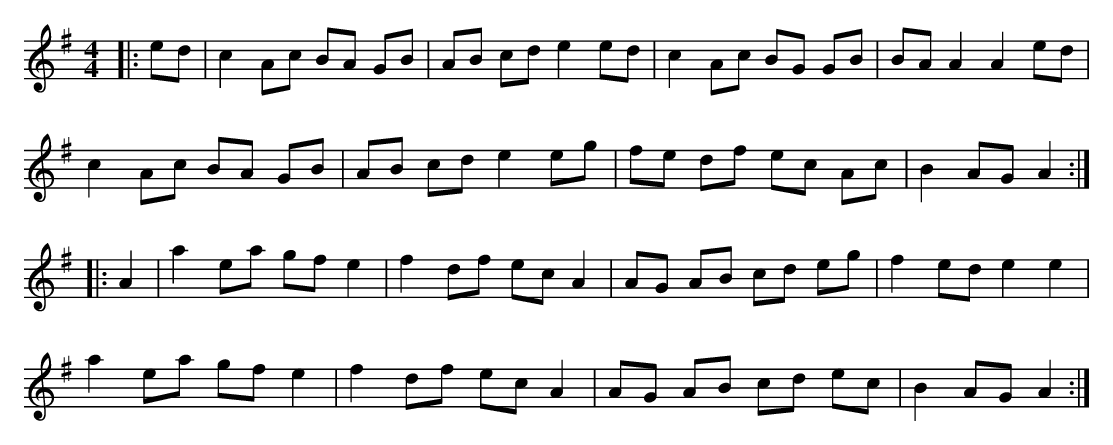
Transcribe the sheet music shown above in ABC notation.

X:1
M:4/4
K:Ador
|:ed|c2 Ac BA GB|AB cd e2 ed|c2 Ac BG GB|BA A2 A2 ed|
c2 Ac BA GB|AB cd e2 eg|fe df ec Ac|B2 AG A2:|
|:A2|a2 ea gf e2|f2 df ec A2|AG AB cd eg|f2 ed e2 e2|
a2 ea gf e2|f2 df ec A2|AG AB cd ec|B2 AG A2:|
